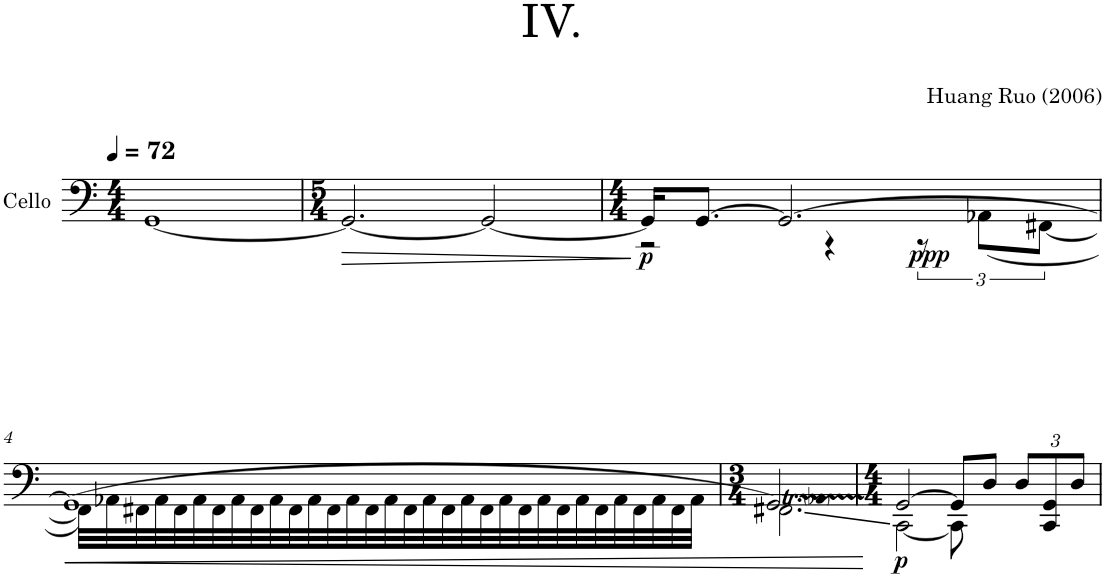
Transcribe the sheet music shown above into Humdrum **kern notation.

**kern	**dynam
*part1	*part1
*staff1	*staff1
*I"Cello	*
*clefF4	*
*k[]	*
*M4/4	*
*MM72	*
=1	=1
[1GG	.
=2	=2
*M5/4	*
!	!LO:HP:b
2.GG/_	>
2GG/_	.
.	]
=3	=3
*M4/4	*
*^	*
!	!	!LO:DY:b
16GG/KL]	2r	p
[8.GG/J	.	.
2.GG/_	.	.
.	4r	.
!	!	!LO:DY:b
.	12r	ppp
.	[12AA-X\L	.
.	[12FF#X\J	.
!!LO:LB:g=z	!!
=4	=4	=4
!	!	!LO:HP:b
1GG_	32FF#\LLL]	<
.	32AA-X\]	.
.	32FF#X\	.
.	32AA-\	.
.	32FF#\	.
.	32AA-\	.
.	32FF#\	.
.	32AA-\	.
.	32FF#\	.
.	32AA-\	.
.	32FF#\	.
.	32AA-\	.
.	32FF#\	.
.	32AA-\	.
.	32FF#\	.
.	32AA-\	.
.	32FF#\	.
.	32AA-\	.
.	32FF#\	.
.	32AA-\	.
.	32FF#\	.
.	32AA-\	.
.	32FF#\	.
.	32AA-\	.
.	32FF#\	.
.	32AA-\	.
.	32FF#\	.
.	32AA-\	.
.	32FF#\	.
.	32AA-\	.
.	32FF#\	.
.	32AA-\JJJ	.
*v	*v	*
=5	=5
*M3/4	*
*^	*
*	*^	*
2.GGT/]	2.FF#X\	2ryy	.
.	.	4AA-X!	.
*v	*v	*v	*
=6	=6
*M4/4	*
*^	*
*	*^	*
!	!	!	!LO:DY:b
*	*v	*v	*
[2GGTTT/	[2CC\	p
8GG/L]	8CC\]	[
8D/J	4.ryy	.
*Xbrackettup	*	*
12D/L	.	.
12CC/ 12GG/	.	.
12D/J	.	.
*v	*v	*
=	=
*-	*-
